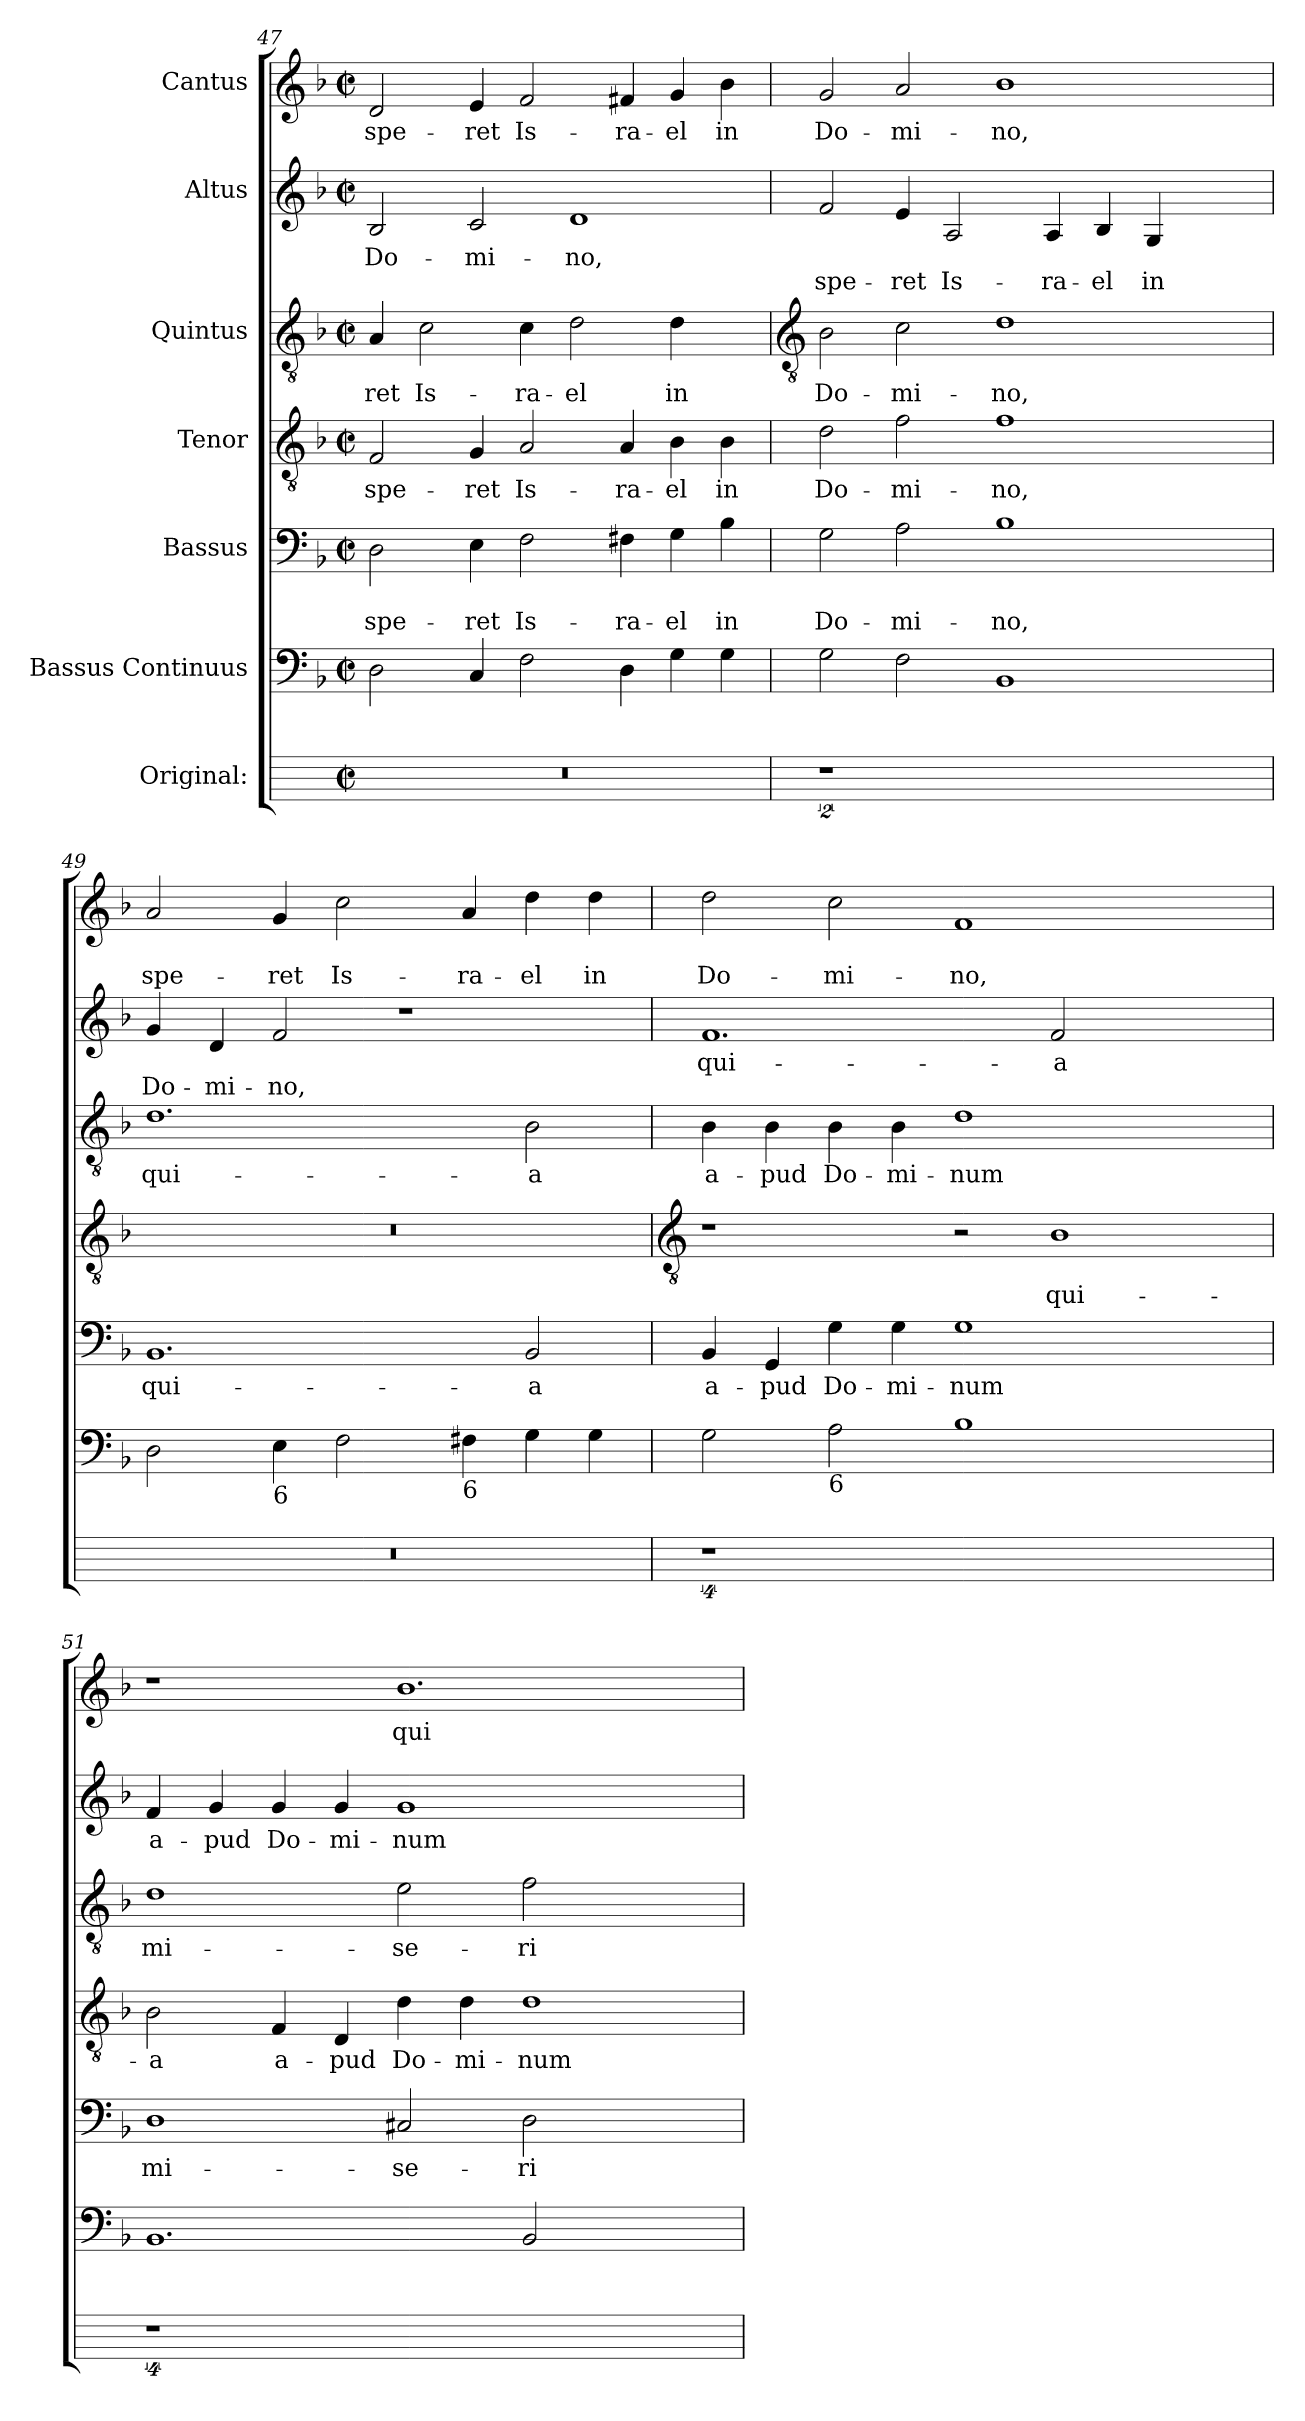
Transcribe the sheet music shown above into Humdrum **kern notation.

**kern	**kern	**kern	**text	**text	**kern	**text	**kern	**text	**kern	**text	**text	**kern	**text	**text
*part7	*part6	*part5	*part5	*part5	*part4	*part4	*part3	*part3	*part2	*part2	*part2	*part1	*part1	*part1
*staff7	*staff6	*staff5	*staff5	*staff5	*staff4	*staff4	*staff3	*staff3	*staff2	*staff2	*staff2	*staff1	*staff1	*staff1
*I"Original:	*I"Bassus Continuus	*I"Bassus	*	*	*I"Tenor	*	*I"Quintus	*	*I"Altus	*	*	*I"Cantus	*	*
!!LO:LB:g=z
*	*clefF4	*clefF4	*	*	*clefGv2	*	*clefGv2	*	*clefG2	*	*	*clefG2	*	*
*	*k[b-]	*k[b-]	*	*	*k[b-]	*	*k[b-]	*	*k[b-]	*	*	*k[b-]	*	*
*	*F:	*F:	*	*	*F:	*	*F:	*	*F:	*	*	*F:	*	*
*M4/2	*M4/2	*M4/2	*	*	*M4/2	*	*M4/2	*	*M4/2	*	*	*M4/2	*	*
*met(c|)	*met(c|)	*met(c|)	*	*	*met(c|)	*	*met(c|)	*	*met(c|)	*	*	*met(c|)	*	*
=47	=47	=47	=47	=47	=47	=47	=47	=47	=47	=47	=47	=47	=47	=47
!	!	!	!	!LO:LY:b	!	!LO:LY:b	!	!LO:LY:b	!	!LO:LY:b	!	!	!LO:LY:b	!
*	*	*	*	*	*	*	*^	*	*	*	*	*	*	*
0r	2D	2D	.	spe-	2F	spe-	4A	4ryy	-ret	2B-	Do-	.	2d	spe-	.
!	!	!	!	!	!	!	!	!	!LO:LY:b	!	!	!	!	!	!
.	.	.	.	.	.	.	2c	1..ryy	Is-	.	.	.	.	.	.
!	!	!	!	!LO:LY:b	!	!LO:LY:b	!	!	!	!	!LO:LY:b	!	!	!LO:LY:b	!
.	4C	4E	.	-ret	4G	-ret	.	.	.	2c	-mi-	.	4e	-ret	.
!	!	!	!	!LO:LY:b	!	!LO:LY:b	!	!	!LO:LY:b	!	!	!	!	!LO:LY:b	!
.	2F	2F	.	Is-	2A	Is-	4c	.	-ra-	.	.	.	2f	Is-	.
!	!	!	!	!	!	!	!	!	!LO:LY:b	!	!LO:LY:b	!	!	!	!
.	.	.	.	.	.	.	2d	.	-el	1d	-no,	.	.	.	.
!	!	!	!	!LO:LY:b	!	!LO:LY:b	!	!	!	!	!	!	!	!LO:LY:b	!
.	4D	4F#X	.	-ra-	4A	-ra-	.	.	.	.	.	.	4f#X	-ra-	.
!	!	!	!	!LO:LY:b	!	!LO:LY:b	!	!	!LO:LY:b	!	!	!	!	!LO:LY:b	!
.	4G	4G	.	-el	4B-	-el	4d	.	in	.	.	.	4g	-el	.
!	!	!	!	!LO:LY:b	!	!LO:LY:b	!	!	!	!	!	!	!	!LO:LY:b	!
.	4G	4B-	.	in	4B-	in	4ryy	.	.	.	.	.	4b-	in	.
*	*	*	*	*	*	*	*v	*v	*	*	*	*	*	*	*
!!LO:LB:g=z
=48	=48	=48	=48	=48	=48	=48	=48	=48	=48	=48	=48	=48	=48	=48
*	*	*	*	*	*	*	*clefGv2	*	*	*	*	*	*	*
!	!	!	!	!LO:LY:b	!	!LO:LY:b	!	!LO:LY:b	!	!	!LO:LY:b	!	!LO:LY:b	!
2%5r	2G	2G	.	Do-	2d	Do-	2B-	Do-	2f	.	spe-	2g	Do-	.
!	!	!	!	!LO:LY:b	!	!LO:LY:b	!	!LO:LY:b	!	!	!LO:LY:b	!	!LO:LY:b	!
.	2F	2A	.	-mi-	2f	-mi-	2c	-mi-	4e	.	-ret	2a	-mi-	.
!	!	!	!	!	!	!	!	!	!	!	!LO:LY:b	!	!	!
.	.	.	.	.	.	.	.	.	2A	.	Is-	.	.	.
!	!	!	!	!LO:LY:b	!	!LO:LY:b	!	!LO:LY:b	!	!	!	!	!LO:LY:b	!
.	1BB-	1B-	.	-no,	1f	-no,	1d	-no,	.	.	.	1b-	-no,	.
!	!	!	!	!	!	!	!	!	!	!	!LO:LY:b	!	!	!
.	.	.	.	.	.	.	.	.	4A	.	-ra-	.	.	.
!	!	!	!	!	!	!	!	!	!	!	!LO:LY:b	!	!	!
.	.	.	.	.	.	.	.	.	4B-	.	-el	.	.	.
!	!	!	!	!	!	!	!	!	!	!	!LO:LY:b	!	!	!
.	.	.	.	.	.	.	.	.	4G	.	in	.	.	.
.	2ryy	2ryy	.	.	2ryy	.	2ryy	.	2ryy	.	.	2ryy	.	.
!!LO:LB:g=z
=49	=49	=49	=49	=49	=49	=49	=49	=49	=49	=49	=49	=49	=49	=49
!	!	!	!LO:LY:b	!	!	!	!	!LO:LY:b	!	!	!LO:LY:b	!	!	!LO:LY:b
0r	2D	1.BB-	qui-	.	0r	.	1.d	qui-	4g	.	Do-	2a	.	spe-
!	!	!	!	!	!	!	!	!	!	!	!LO:LY:b	!	!	!
.	.	.	.	.	.	.	.	.	4d	.	-mi-	.	.	.
!	!LO:TX:b:t=6	!	!	!	!	!	!	!	!	!	!	!	!	!
!	!	!	!	!	!	!	!	!	!	!	!LO:LY:b	!	!	!LO:LY:b
.	4E	.	.	.	.	.	.	.	2f	.	-no,	4g	.	-ret
!	!	!	!	!	!	!	!	!	!	!	!	!	!	!LO:LY:b
.	2F	.	.	.	.	.	.	.	.	.	.	2cc	.	Is-
.	.	.	.	.	.	.	.	.	1r	.	.	.	.	.
!	!LO:TX:b:t=6	!	!	!	!	!	!	!	!	!	!	!	!	!
!	!	!	!	!	!	!	!	!	!	!	!	!	!	!LO:LY:b
.	4F#X	.	.	.	.	.	.	.	.	.	.	4a	.	-ra-
!	!	!	!LO:LY:b	!	!	!	!	!LO:LY:b	!	!	!	!	!	!LO:LY:b
.	4G	2BB-	-a	.	.	.	2B-	-a	.	.	.	4dd	.	-el
!	!	!	!	!	!	!	!	!	!	!	!	!	!	!LO:LY:b
.	4G	.	.	.	.	.	.	.	.	.	.	4dd	.	in
!!LO:LB:g=z
=50	=50	=50	=50	=50	=50	=50	=50	=50	=50	=50	=50	=50	=50	=50
*	*	*	*	*	*clefGv2	*	*	*	*	*	*	*	*	*
!	!	!	!LO:LY:b	!	!	!	!	!LO:LY:b	!	!LO:LY:b	!	!	!	!LO:LY:b
*	*	*	*	*	*^	*	*	*	*	*	*	*	*	*
4%9r	2G	4BB-	a-	.	1r	1ryy	.	4B-	a-	1.f	qui-	.	2dd	.	Do-
!	!	!	!LO:LY:b	!	!	!	!	!	!LO:LY:b	!	!	!	!	!	!
.	.	4GG	-pud	.	.	.	.	4B-	-pud	.	.	.	.	.	.
!	!LO:TX:b:t=6	!	!	!	!	!	!	!	!	!	!	!	!	!	!
!	!	!	!LO:LY:b	!	!	!	!	!	!LO:LY:b	!	!	!	!	!	!LO:LY:b
.	2A	4G	Do-	.	.	.	.	4B-	Do-	.	.	.	2cc	.	-mi-
!	!	!	!LO:LY:b	!	!	!	!	!	!LO:LY:b	!	!	!	!	!	!
.	.	4G	-mi-	.	.	.	.	4B-	-mi-	.	.	.	.	.	.
!	!	!	!LO:LY:b	!	!	!	!	!	!LO:LY:b	!	!	!	!	!	!LO:LY:b
.	1B-	1G	-num	.	2r	2ryy	.	1d	-num	.	.	.	1f	.	-no,
!	!	!	!	!	!	!	!LO:LY:b	!	!	!	!LO:LY:b	!	!	!	!
.	.	.	.	.	1B-	2ryy	qui-	.	.	2f	-a	.	.	.	.
.	2ryy	2ryy	.	.	.	2ryy	.	2ryy	.	2ryy	.	.	2ryy	.	.
4ryy	.	.	.	.	.	.	.	.	.	.	.	.	.	.	.
=51	=51	=51	=51	=51	=51	=51	=51	=51	=51	=51	=51	=51	=51	=51	=51
!	!	!	!LO:LY:b	!	!	!	!LO:LY:b	!	!LO:LY:b	!	!LO:LY:b	!	!	!	!
4%5r	1.BB-	1D	mi-	.	2B-	1ryy	-a	1d	mi-	4f	a-	.	1r	.	.
!	!	!	!	!	!	!	!	!	!	!	!LO:LY:b	!	!	!	!
.	.	.	.	.	.	.	.	.	.	4g	-pud	.	.	.	.
!	!	!	!	!	!	!	!LO:LY:b	!	!	!	!LO:LY:b	!	!	!	!
.	.	.	.	.	4F	.	a-	.	.	4g	Do-	.	.	.	.
!	!	!	!	!	!	!	!LO:LY:b	!	!	!	!LO:LY:b	!	!	!	!
.	.	.	.	.	4D	.	-pud	.	.	4g	-mi-	.	.	.	.
!	!	!	!LO:LY:b	!	!	!	!LO:LY:b	!	!LO:LY:b	!	!LO:LY:b	!	!	!LO:LY:b	!
.	.	2C#X	-se-	.	4d	1.ryy	Do-	2e	-se-	1g	-num	.	1.b-	qui-	.
!	!	!	!	!	!	!	!LO:LY:b	!	!	!	!	!	!	!	!
1ryy	.	.	.	.	4d	.	-mi-	.	.	.	.	.	.	.	.
!	!	!	!LO:LY:b	!	!	!	!LO:LY:b	!	!LO:LY:b	!	!	!	!	!	!
.	2BB-	2D	-ri-	.	1d	.	-num	2f	-ri-	.	.	.	.	.	.
.	2ryy	2ryy	.	.	.	.	.	2ryy	.	2ryy	.	.	.	.	.
4ryy	.	.	.	.	.	.	.	.	.	.	.	.	.	.	.
*	*	*	*	*	*v	*v	*	*	*	*	*	*	*	*	*
=	=	=	=	=	=	=	=	=	=	=	=	=	=	=
*-	*-	*-	*-	*-	*-	*-	*-	*-	*-	*-	*-	*-	*-	*-
